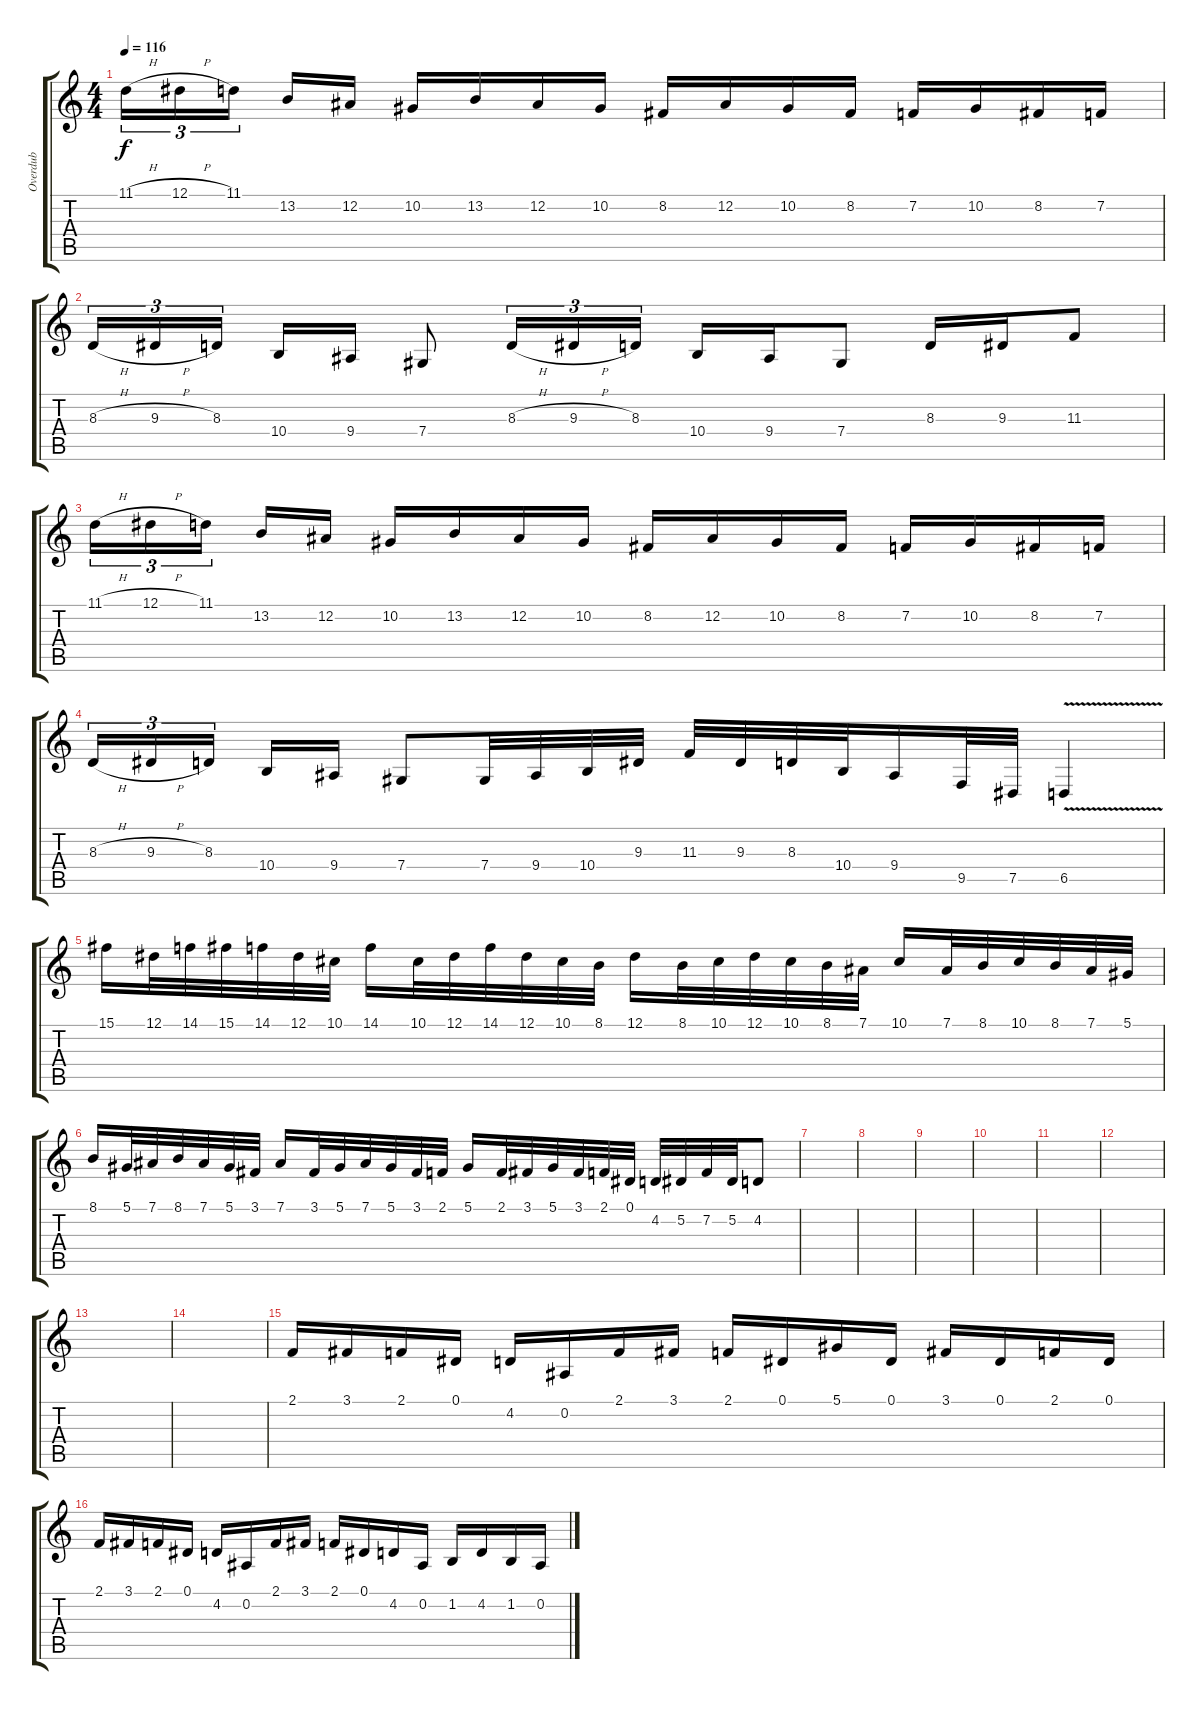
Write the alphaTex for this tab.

\track ("Overdub" "Overdub") {instrument viola}
\staff {score tabs}
\tuning (Eb4 Bb3 Gb3 Db3 Ab2 Eb2) {hide}
\ts (4 4)
\tempo 116
\clef g2
\ks c
11.1{h}.16{tu (3 2) dy f} 12.1{h}.16{tu (3 2)} 11.1.16{tu (3 2)} 13.2.16 12.2.16 10.2.16 13.2.16 12.2.16 10.2.16 8.2.16 12.2.16 10.2.16 8.2.16 7.2.16 10.2.16 8.2.16 7.2.16 |
8.3{h}.16{tu (3 2)} 9.3{h}.16{tu (3 2)} 8.3.16{tu (3 2)} 10.4.16 9.4.16 7.4.8 8.3{h}.16{tu (3 2)} 9.3{h}.16{tu (3 2)} 8.3.16{tu (3 2)} 10.4.16 9.4.16 7.4.8 8.3.16 9.3.16 11.3.8 |
11.1{h}.16{tu (3 2)} 12.1{h}.16{tu (3 2)} 11.1.16{tu (3 2)} 13.2.16 12.2.16 10.2.16 13.2.16 12.2.16 10.2.16 8.2.16 12.2.16 10.2.16 8.2.16 7.2.16 10.2.16 8.2.16 7.2.16 |
8.3{h}.16{tu (3 2)} 9.3{h}.16{tu (3 2)} 8.3.16{tu (3 2)} 10.4.16 9.4.16 7.4.8 7.4.32 9.4.32 10.4.32 9.3.32 11.3.32 9.3.32 8.3.32 10.4.32 9.4.16 9.5.32 7.5.32 6.5{v}.4 |
\section ("" "")
15.1.16 12.1.32 14.1.32 15.1.32 14.1.32 12.1.32 10.1.32 14.1.16 10.1.32 12.1.32 14.1.32 12.1.32 10.1.32 8.1.32 12.1.16 8.1.32 10.1.32 12.1.32 10.1.32 8.1.32 7.1.32 10.1.16 7.1.32 8.1.32 10.1.32 8.1.32 7.1.32 5.1.32 |
8.1.16 5.1.32 7.1.32 8.1.32 7.1.32 5.1.32 3.1.32 7.1.16 3.1.32 5.1.32 7.1.32 5.1.32 3.1.32 2.1.32 5.1.16 2.1.32 3.1.32 5.1.32 3.1.32 2.1.32 0.1.32 4.2.32 5.2.32 7.2.32 5.2.32 4.2.8 |
\section ("" "")
|
|
|
|
|
|
|
|
\section ("" "")
2.1.16 3.1.16 2.1.16 0.1.16 4.2.16 0.2.16 2.1.16 3.1.16 2.1.16 0.1.16 5.1.16 0.1.16 3.1.16 0.1.16 2.1.16 0.1.16 |
2.1.16 3.1.16 2.1.16 0.1.16 4.2.16 0.2.16 2.1.16 3.1.16 2.1.16 0.1.16 4.2.16 0.2.16 1.2.16 4.2.16 1.2.16 0.2.16
